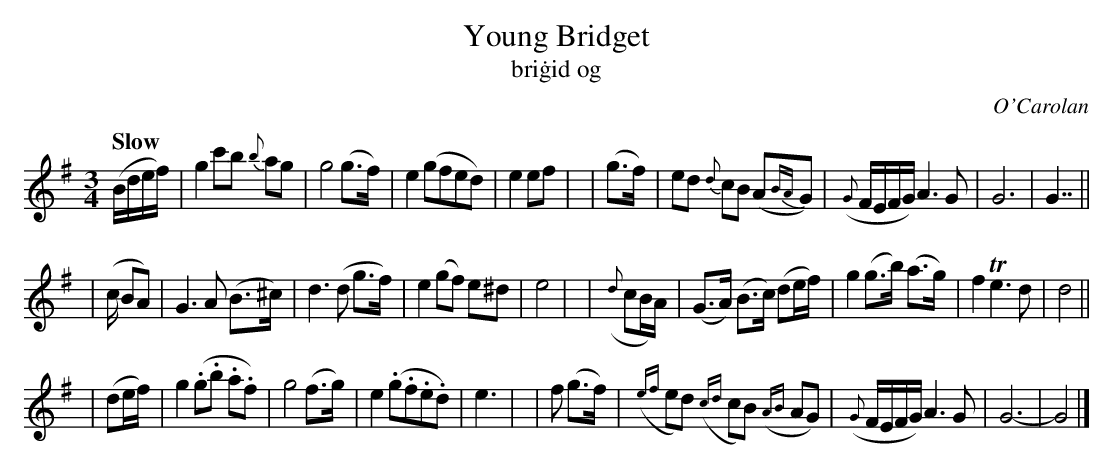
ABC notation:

X:1
T: Young Bridget
T: bri\.gid og
C: O'Carolan
Q: "Slow"
M: 3/4
L: 1/8
K: G
(B/d/e/f/) | g2 c'b {b}ag | g4 (g>f) | e2 (gfed) | e2 ef |\
| (g>f) | ed {d}cB (A{BA}G) | ({G}F/E/F/G/) A3 G | G6 | G7/2 ||
| (c/ BA) | G3 A (B>^c) | d3 (d g>f) | e2 (gf) e^d | e4 |\
| ({d}cB/A/) | (G>A) (B>c) (de/f/) | g2 (g>b) (a>g) | f2 Te3 d | d4 ||
| (de/f/) | g2 (.g.b .a.f) | g4 (f>g) | e2 (.g.f.e.d) | e3 |\
| f (g>f) | ({ef}ed) ({cd}cB) ({AB}AG) | ({G}F/E/F/G/) A3 G | G6- | G4 |]
